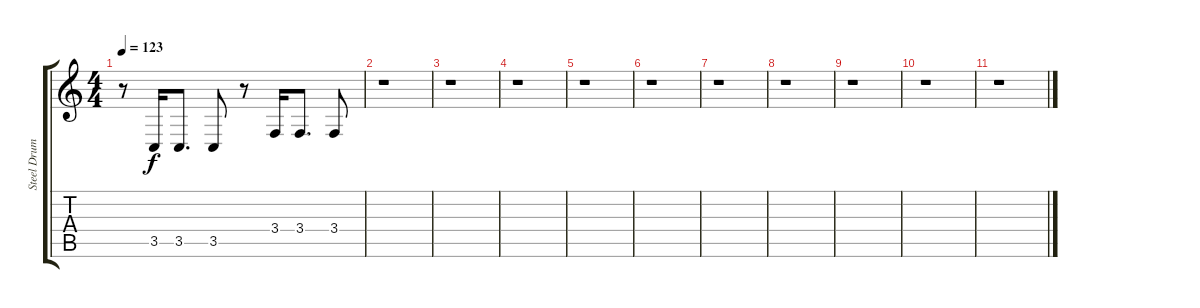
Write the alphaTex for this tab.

\track ("Steel Drums" "Steel Drum") {instrument steeldrums}
\staff {score tabs}
\tuning (E4 B3 G3 D3 A2 E2) {hide}
\ts (4 4)
\tempo 123
\clef g2
\ks c
r.8{dy f} 3.5.16 3.5.8{d} 3.5.8 r.8 3.4.16 3.4.8{d} 3.4.8 |
r.1 |
r.1 |
r.1 |
r.1 |
r.1 |
r.1 |
r.1 |
r.1 |
r.1 |
r.1
